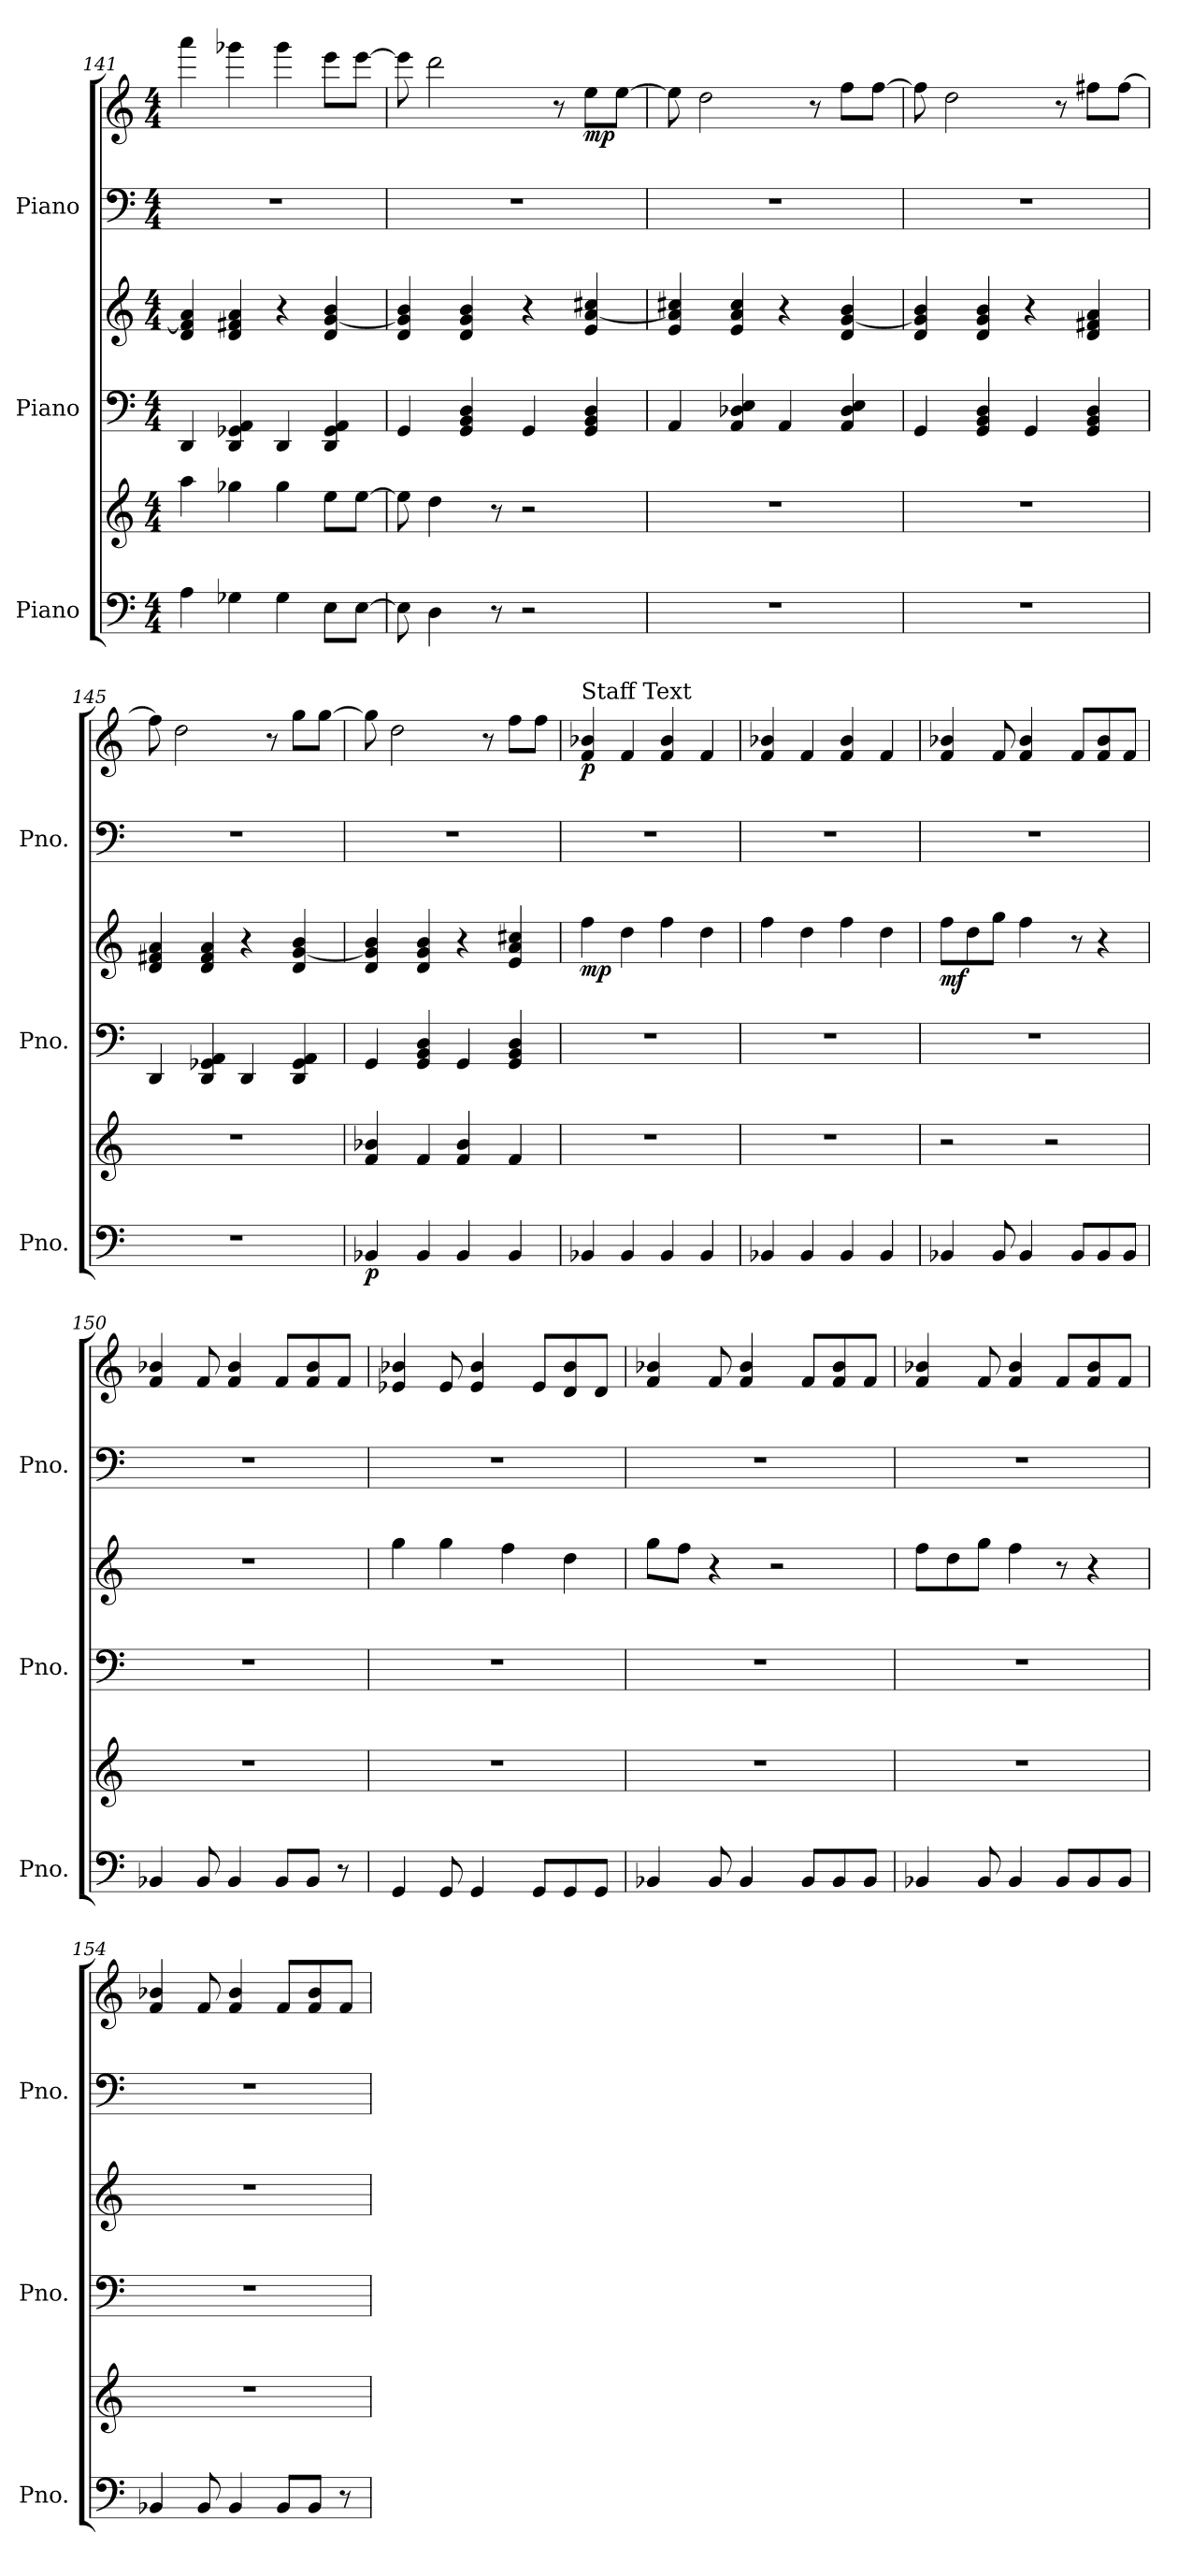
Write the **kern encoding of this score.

**kern	**kern	**dynam	**kern	**kern	**dynam	**kern	**kern	**dynam
*part3	*part3	*part3	*part2	*part2	*part2	*part1	*part1	*part1
*staff6	*staff5	*staff5/6	*staff4	*staff3	*staff3/4	*staff2	*staff1	*staff1/2
*I"Piano	*	*	*I"Piano	*	*	*I"Piano	*	*
*I'Pno.	*	*	*I'Pno.	*	*	*I'Pno.	*	*
*clefF4	*clefG2	*	*clefF4	*clefG2	*	*clefF4	*clefG2	*
*k[]	*k[]	*	*k[]	*k[]	*	*k[]	*k[]	*
*M4/4	*M4/4	*	*M4/4	*M4/4	*	*M4/4	*M4/4	*
=141	=141	=141	=141	=141	=141	=141	=141	=141
4A\	4aa\	.	4DD/	4d/ 4f#/] 4a/	.	1r	4aaa\	.
4G-X\	4gg-X\	.	4DD/ 4GG-X/ 4AA/	4d/ 4f#X/ 4a/	.	.	4ggg-X\	.
4G-\	4gg-\	.	4DD/	4r	.	.	4ggg-\	.
8E\L	8ee\L	.	4DD/ 4GG-/ 4AA/	4d/ [4g/ 4b/	.	.	8eee\L	.
[8E\J	[8ee\J	.	.	.	.	.	[8eee\J	.
!!LO:PB:g=z
=142	=142	=142	=142	=142	=142	=142	=142	=142
8E\]	8ee\]	.	4GG/	4d/ 4g/] 4b/	.	1r	8eee\]	.
4D\	4dd\	.	.	.	.	.	2ddd\	.
.	.	.	4GG/ 4BB/ 4D/	4d/ 4g/ 4b/	.	.	.	.
8r	8r	.	.	.	.	.	.	.
2r	2r	.	4GG/	4r	.	.	.	.
.	.	.	.	.	.	.	8r	.
!	!	!	!	!	!	!	!	!LO:DY:b
.	.	.	4GG/ 4BB/ 4D/	4e/ [4a/ 4cc#X/	.	.	8ee\L	mp
.	.	.	.	.	.	.	[8ee\J	.
=143	=143	=143	=143	=143	=143	=143	=143	=143
1r	1r	.	4AA/	4e/ 4a/] 4cc#X/	.	1r	8ee\]	.
.	.	.	.	.	.	.	2dd\	.
.	.	.	4AA/ 4D-X/ 4E/	4e/ 4a/ 4cc#/	.	.	.	.
.	.	.	4AA/	4r	.	.	.	.
.	.	.	.	.	.	.	8r	.
.	.	.	4AA/ 4D-/ 4E/	4d/ [4g/ 4b/	.	.	8ff\L	.
.	.	.	.	.	.	.	[8ff\J	.
=144	=144	=144	=144	=144	=144	=144	=144	=144
1r	1r	.	4GG/	4d/ 4g/] 4b/	.	1r	8ff\]	.
.	.	.	.	.	.	.	2dd\	.
.	.	.	4GG/ 4BB/ 4D/	4d/ 4g/ 4b/	.	.	.	.
.	.	.	4GG/	4r	.	.	.	.
.	.	.	.	.	.	.	8r	.
.	.	.	4GG/ 4BB/ 4D/	4d/ 4f#X/ 4a/	.	.	8ff#X\L	.
.	.	.	.	.	.	.	[8ff#\J	.
=145	=145	=145	=145	=145	=145	=145	=145	=145
1r	1r	.	4DD/	4d/ 4f#X/ 4a/	.	1r	8ff#\]	.
.	.	.	.	.	.	.	2dd\	.
.	.	.	4DD/ 4GG-X/ 4AA/	4d/ 4f#/ 4a/	.	.	.	.
.	.	.	4DD/	4r	.	.	.	.
.	.	.	.	.	.	.	8r	.
.	.	.	4DD/ 4GG-/ 4AA/	4d/ [4g/ 4b/	.	.	8gg\L	.
.	.	.	.	.	.	.	[8gg\J	.
=146	=146	=146	=146	=146	=146	=146	=146	=146
!	!	!LO:DY:b=2	!	!	!	!	!	!
4BB-X/	4f/ 4b-X/	p	4GG/	4d/ 4g/] 4b/	.	1r	8gg\]	.
.	.	.	.	.	.	.	2dd\	.
4BB-/	4f/	.	4GG/ 4BB/ 4D/	4d/ 4g/ 4b/	.	.	.	.
4BB-/	4f/ 4b-/	.	4GG/	4r	.	.	.	.
.	.	.	.	.	.	.	8r	.
4BB-/	4f/	.	4GG/ 4BB/ 4D/	4e/ 4a/ 4cc#X/	.	.	8ff\L	.
.	.	.	.	.	.	.	8ff\J	.
=147	=147	=147	=147	=147	=147	=147	=147	=147
*	*	*	*	*	*	*	*MM280	*
!	!	!	!	!	!	!	!LO:TX:a:t=Staff Text	!
!	!	!	!	!	!LO:DY:b	!	!	!LO:DY:b
4BB-X/	1r	.	1r	4ff\	mp	1r	4f/ 4b-X/	p
4BB-/	.	.	.	4dd\	.	.	4f/	.
4BB-/	.	.	.	4ff\	.	.	4f/ 4b-/	.
4BB-/	.	.	.	4dd\	.	.	4f/	.
!!LO:LB:g=z
=148	=148	=148	=148	=148	=148	=148	=148	=148
4BB-X/	1r	.	1r	4ff\	.	1r	4f/ 4b-X/	.
4BB-/	.	.	.	4dd\	.	.	4f/	.
4BB-/	.	.	.	4ff\	.	.	4f/ 4b-/	.
4BB-/	.	.	.	4dd\	.	.	4f/	.
=149	=149	=149	=149	=149	=149	=149	=149	=149
!!LO:REH:place=s1:a:B:fs=14:t=Stfu
*	*	*	*	*	*	*	*MM140	*
!	!	!	!	!	!LO:DY:b	!	!	!
4BB-X/	2r	.	1r	8ff\L	mf	1r	4f/ 4b-X/	.
.	.	.	.	8dd\	.	.	.	.
8BB-/	.	.	.	8gg\J	.	.	8f/	.
4BB-/	.	.	.	4ff\	.	.	4f/ 4b-/	.
.	2r	.	.	.	.	.	.	.
8BB-/L	.	.	.	8r	.	.	8f/L	.
8BB-/	.	.	.	4r	.	.	8f/ 8b-/	.
8BB-/J	.	.	.	.	.	.	8f/J	.
=150	=150	=150	=150	=150	=150	=150	=150	=150
4BB-X/	1r	.	1r	1r	.	1r	4f/ 4b-X/	.
8BB-/	.	.	.	.	.	.	8f/	.
4BB-/	.	.	.	.	.	.	4f/ 4b-/	.
8BB-/L	.	.	.	.	.	.	8f/L	.
8BB-/J	.	.	.	.	.	.	8f/ 8b-/	.
8r	.	.	.	.	.	.	8f/J	.
=151	=151	=151	=151	=151	=151	=151	=151	=151
4GG/	1r	.	1r	4gg\	.	1r	4e-X/ 4b-X/	.
8GG/	.	.	.	4gg\	.	.	8e-/	.
4GG/	.	.	.	.	.	.	4e-/ 4b-/	.
.	.	.	.	4ff\	.	.	.	.
8GG/L	.	.	.	.	.	.	8e-/L	.
8GG/	.	.	.	4dd\	.	.	8d/ 8b-/	.
8GG/J	.	.	.	.	.	.	8d/J	.
=152	=152	=152	=152	=152	=152	=152	=152	=152
4BB-X/	1r	.	1r	8gg\L	.	1r	4f/ 4b-X/	.
.	.	.	.	8ff\J	.	.	.	.
8BB-/	.	.	.	4r	.	.	8f/	.
4BB-/	.	.	.	.	.	.	4f/ 4b-/	.
.	.	.	.	2r	.	.	.	.
8BB-/L	.	.	.	.	.	.	8f/L	.
8BB-/	.	.	.	.	.	.	8f/ 8b-/	.
8BB-/J	.	.	.	.	.	.	8f/J	.
=153	=153	=153	=153	=153	=153	=153	=153	=153
4BB-X/	1r	.	1r	8ff\L	.	1r	4f/ 4b-X/	.
.	.	.	.	8dd\	.	.	.	.
8BB-/	.	.	.	8gg\J	.	.	8f/	.
4BB-/	.	.	.	4ff\	.	.	4f/ 4b-/	.
8BB-/L	.	.	.	8r	.	.	8f/L	.
8BB-/	.	.	.	4r	.	.	8f/ 8b-/	.
8BB-/J	.	.	.	.	.	.	8f/J	.
!!LO:PB:g=z
=154	=154	=154	=154	=154	=154	=154	=154	=154
4BB-X/	1r	.	1r	1r	.	1r	4f/ 4b-X/	.
8BB-/	.	.	.	.	.	.	8f/	.
4BB-/	.	.	.	.	.	.	4f/ 4b-/	.
8BB-/L	.	.	.	.	.	.	8f/L	.
8BB-/J	.	.	.	.	.	.	8f/ 8b-/	.
8r	.	.	.	.	.	.	8f/J	.
=	=	=	=	=	=	=	=	=
*-	*-	*-	*-	*-	*-	*-	*-	*-
